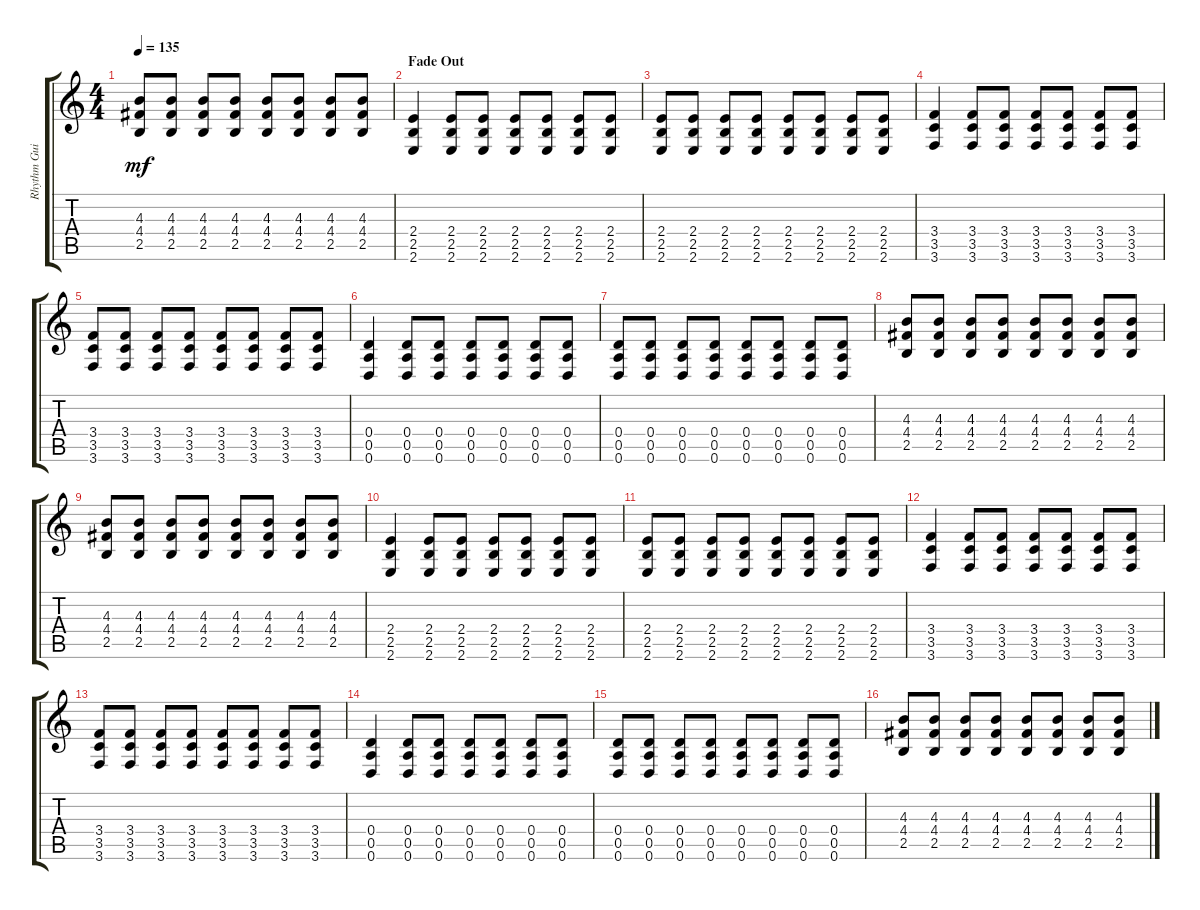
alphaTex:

\track ("Rhythm Guitar (R)" "Rhythm Gui") {instrument distortionguitar}
\staff {score tabs}
\tuning (E4 B3 G3 D3 A2 D2) {hide}
\ts (4 4)
\tempo 135
\clef g2
\ks c
(4.3 4.4 2.5).8{dy mf} (4.3 4.4 2.5).8 (4.3 4.4 2.5).8 (4.3 4.4 2.5).8 (4.3 4.4 2.5).8 (4.3 4.4 2.5).8 (4.3 4.4 2.5).8 (4.3 4.4 2.5).8 |
\section ("" "Fade Out")
(2.4 2.5 2.6).4{volume 9} (2.4 2.5 2.6).8 (2.4 2.5 2.6).8 (2.4 2.5 2.6).8 (2.4 2.5 2.6).8 (2.4 2.5 2.6).8 (2.4 2.5 2.6).8 |
(2.4 2.5 2.6).8 (2.4 2.5 2.6).8 (2.4 2.5 2.6).8 (2.4 2.5 2.6).8 (2.4 2.5 2.6).8 (2.4 2.5 2.6).8 (2.4 2.5 2.6).8 (2.4 2.5 2.6).8 |
(3.4 3.5 3.6).4 (3.4 3.5 3.6).8 (3.4 3.5 3.6).8 (3.4 3.5 3.6).8 (3.4 3.5 3.6).8 (3.4 3.5 3.6).8 (3.4 3.5 3.6).8 |
(3.4 3.5 3.6).8 (3.4 3.5 3.6).8 (3.4 3.5 3.6).8 (3.4 3.5 3.6).8 (3.4 3.5 3.6).8 (3.4 3.5 3.6).8 (3.4 3.5 3.6).8 (3.4 3.5 3.6).8 |
(0.4 0.5 0.6).4{volume 8} (0.4 0.5 0.6).8 (0.4 0.5 0.6).8 (0.4 0.5 0.6).8 (0.4 0.5 0.6).8 (0.4 0.5 0.6).8 (0.4 0.5 0.6).8 |
(0.4 0.5 0.6).8 (0.4 0.5 0.6).8 (0.4 0.5 0.6).8 (0.4 0.5 0.6).8 (0.4 0.5 0.6).8 (0.4 0.5 0.6).8 (0.4 0.5 0.6).8 (0.4 0.5 0.6).8 |
(4.3 4.4 2.5).8 (4.3 4.4 2.5).8 (4.3 4.4 2.5).8 (4.3 4.4 2.5).8 (4.3 4.4 2.5).8 (4.3 4.4 2.5).8 (4.3 4.4 2.5).8 (4.3 4.4 2.5).8 |
(4.3 4.4 2.5).8 (4.3 4.4 2.5).8 (4.3 4.4 2.5).8 (4.3 4.4 2.5).8 (4.3 4.4 2.5).8 (4.3 4.4 2.5).8 (4.3 4.4 2.5).8 (4.3 4.4 2.5).8 |
(2.4 2.5 2.6).4{volume 6} (2.4 2.5 2.6).8 (2.4 2.5 2.6).8 (2.4 2.5 2.6).8 (2.4 2.5 2.6).8 (2.4 2.5 2.6).8 (2.4 2.5 2.6).8 |
(2.4 2.5 2.6).8 (2.4 2.5 2.6).8 (2.4 2.5 2.6).8 (2.4 2.5 2.6).8 (2.4 2.5 2.6).8 (2.4 2.5 2.6).8 (2.4 2.5 2.6).8 (2.4 2.5 2.6).8 |
(3.4 3.5 3.6).4 (3.4 3.5 3.6).8 (3.4 3.5 3.6).8 (3.4 3.5 3.6).8 (3.4 3.5 3.6).8 (3.4 3.5 3.6).8 (3.4 3.5 3.6).8 |
(3.4 3.5 3.6).8 (3.4 3.5 3.6).8 (3.4 3.5 3.6).8 (3.4 3.5 3.6).8 (3.4 3.5 3.6).8 (3.4 3.5 3.6).8 (3.4 3.5 3.6).8 (3.4 3.5 3.6).8 |
(0.4 0.5 0.6).4{volume 4} (0.4 0.5 0.6).8 (0.4 0.5 0.6).8 (0.4 0.5 0.6).8 (0.4 0.5 0.6).8 (0.4 0.5 0.6).8 (0.4 0.5 0.6).8 |
(0.4 0.5 0.6).8 (0.4 0.5 0.6).8 (0.4 0.5 0.6).8 (0.4 0.5 0.6).8 (0.4 0.5 0.6).8 (0.4 0.5 0.6).8 (0.4 0.5 0.6).8 (0.4 0.5 0.6).8 |
(4.3 4.4 2.5).8{volume 3} (4.3 4.4 2.5).8 (4.3 4.4 2.5).8 (4.3 4.4 2.5).8 (4.3 4.4 2.5).8 (4.3 4.4 2.5).8 (4.3 4.4 2.5).8 (4.3 4.4 2.5).8
